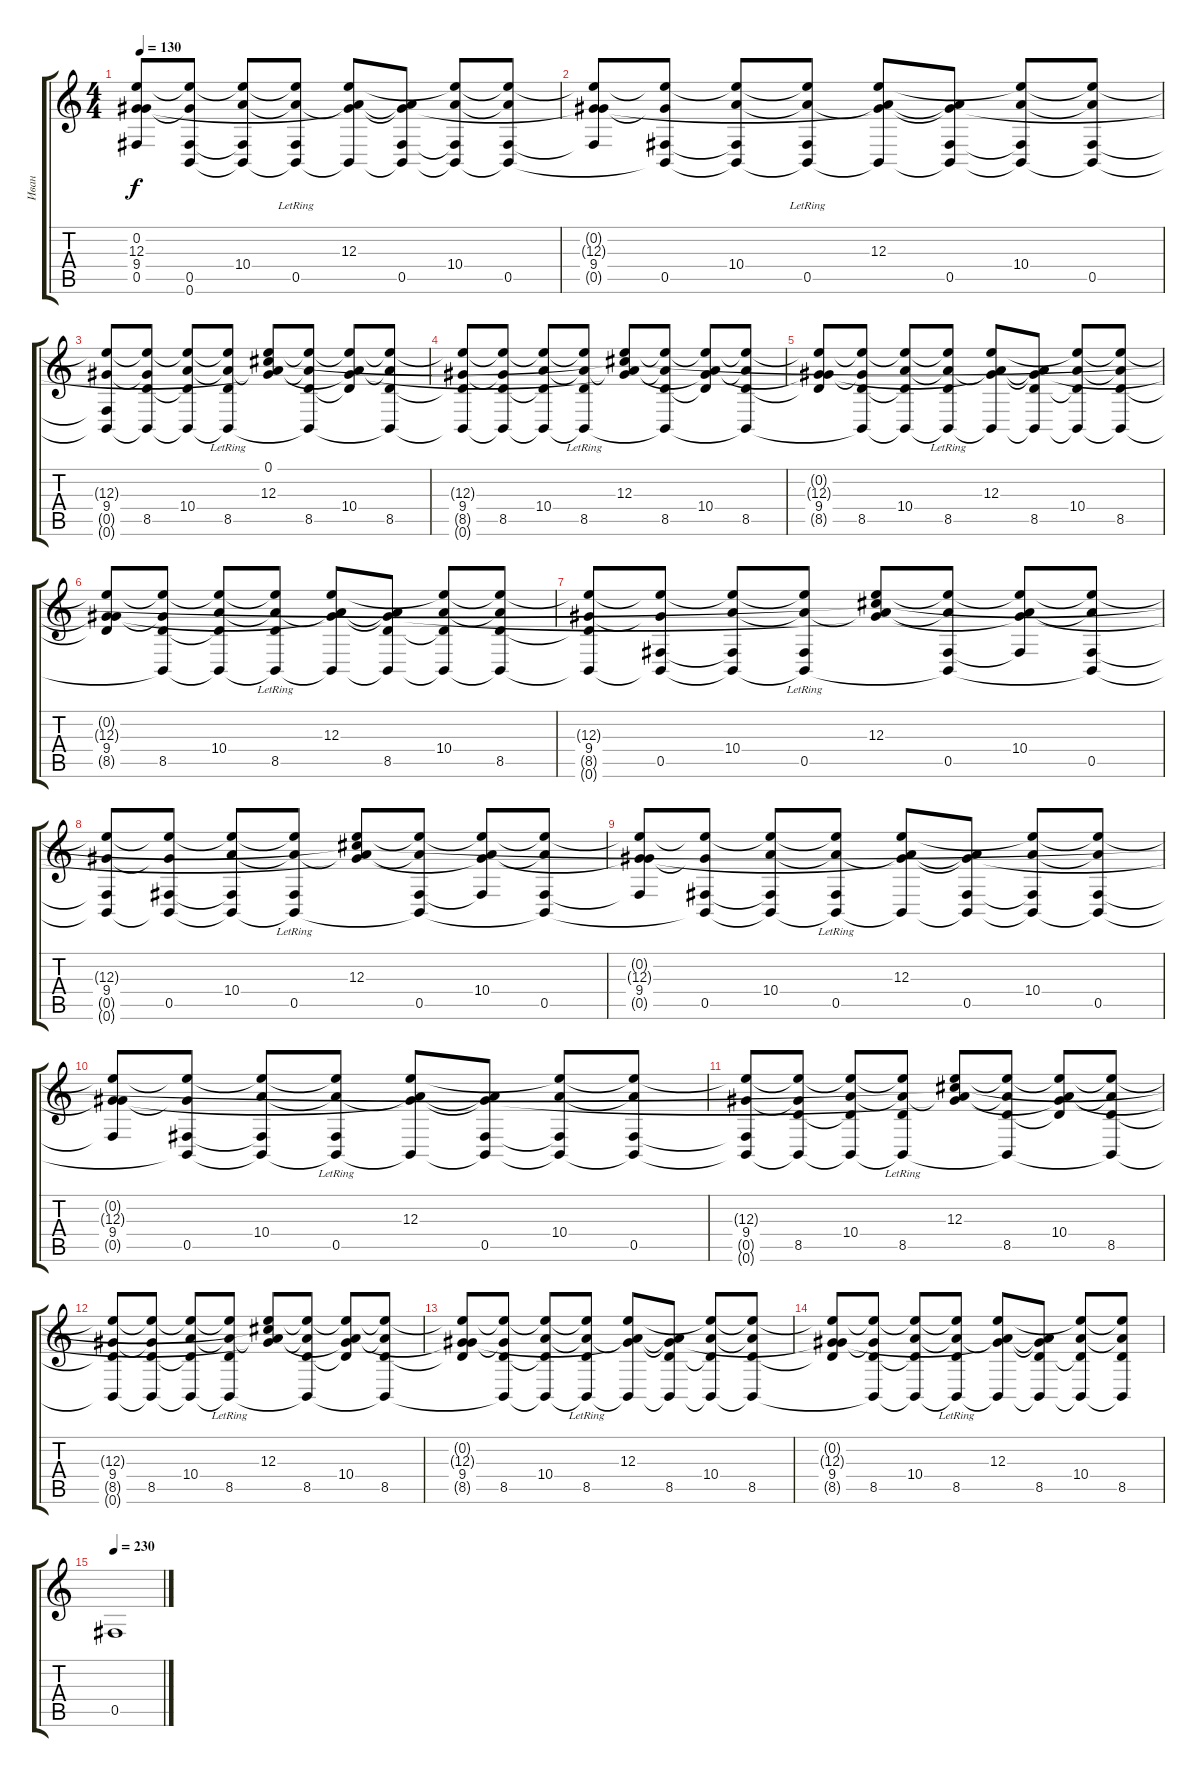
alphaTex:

\track ("Иван" "Иван") {instrument acousticguitarsteel}
\staff {score tabs}
\tuning (Db4 Ab3 E3 B2 Gb2 B1) {hide}
\ts (4 4)
\tempo 130
\clef g2
\ks c
(0.2{t} 12.3{t} 9.4 0.5{t}).8{dy f} (12.3{t} 9.4{t} 0.5 0.6{t}).8 (12.3{t} 10.4 0.5{t} 0.6{t}).8 (12.3{t} 10.4{t} 0.5{lr} 0.6{t}).8 (0.2{t} 12.3 10.4{t} 0.6{t}).8 (0.2{t} 10.4{t} 0.5 0.6{t}).8 (12.3{t} 10.4 0.5{t} 0.6{t}).8 (12.3{t} 10.4{t} 0.5 0.6{t}).8 |
(0.2{t} 12.3{t} 9.4 0.5{t}).8 (12.3{t} 9.4{t} 0.5 0.6{t}).8 (12.3{t} 10.4 0.5{t} 0.6{t}).8 (12.3{t} 10.4{t} 0.5{lr} 0.6{t}).8 (0.2{t} 12.3 10.4{t} 0.6{t}).8 (0.2{t} 10.4{t} 0.5 0.6{t}).8 (12.3{t} 10.4 0.5{t} 0.6{t}).8 (12.3{t} 10.4{t} 0.5 0.6{t}).8 |
(12.3{t} 9.4 0.5{t} 0.6{t}).8 (12.3{t} 9.4{t} 8.5 0.6{t}).8 (12.3{t} 10.4 8.5{t} 0.6{t}).8 (12.3{t} 10.4{t} 8.5{lr} 0.6{t}).8 (0.1{t} 0.2{t} 12.3 10.4{t}).8 (12.3{t} 10.4{t} 8.5 0.6{t}).8 (0.2{t} 12.3{t} 10.4 8.5{t}).8 (12.3{t} 10.4{t} 8.5 0.6{t}).8 |
(12.3{t} 9.4 8.5{t} 0.6{t}).8 (12.3{t} 9.4{t} 8.5 0.6{t}).8 (12.3{t} 10.4 8.5{t} 0.6{t}).8 (12.3{t} 10.4{t} 8.5{lr} 0.6{t}).8 (0.1{t} 0.2{t} 12.3 10.4{t}).8 (12.3{t} 10.4{t} 8.5 0.6{t}).8 (0.2{t} 12.3{t} 10.4 8.5{t}).8 (12.3{t} 10.4{t} 8.5 0.6{t}).8 |
(0.2{t} 12.3{t} 9.4 8.5{t}).8 (12.3{t} 9.4{t} 8.5 0.6{t}).8 (12.3{t} 10.4 8.5{t} 0.6{t}).8 (12.3{t} 10.4{t} 8.5{lr} 0.6{t}).8 (0.2{t} 12.3 10.4{t} 0.6{t}).8 (0.2{t} 10.4{t} 8.5 0.6{t}).8 (12.3{t} 10.4 8.5{t} 0.6{t}).8 (12.3{t} 10.4{t} 8.5 0.6{t}).8 |
(0.2{t} 12.3{t} 9.4 8.5{t}).8 (12.3{t} 9.4{t} 8.5 0.6{t}).8 (12.3{t} 10.4 8.5{t} 0.6{t}).8 (12.3{t} 10.4{t} 8.5{lr} 0.6{t}).8 (0.2{t} 12.3 10.4{t} 0.6{t}).8 (0.2{t} 10.4{t} 8.5 0.6{t}).8 (12.3{t} 10.4 8.5{t} 0.6{t}).8 (12.3{t} 10.4{t} 8.5 0.6{t}).8 |
(12.3{t} 9.4 8.5{t} 0.6{t}).8 (12.3{t} 9.4{t} 0.5 0.6{t}).8 (12.3{t} 10.4 0.5{t} 0.6{t}).8 (12.3{t} 10.4{t} 0.5{lr} 0.6{t}).8 (0.1{t} 0.2{t} 12.3 10.4{t}).8 (12.3{t} 10.4{t} 0.5 0.6{t}).8 (0.2{t} 12.3{t} 10.4 0.5{t}).8 (12.3{t} 10.4{t} 0.5 0.6{t}).8 |
(12.3{t} 9.4 0.5{t} 0.6{t}).8 (12.3{t} 9.4{t} 0.5 0.6{t}).8 (12.3{t} 10.4 0.5{t} 0.6{t}).8 (12.3{t} 10.4{t} 0.5{lr} 0.6{t}).8 (0.1{t} 0.2{t} 12.3 10.4{t}).8 (12.3{t} 10.4{t} 0.5 0.6{t}).8 (0.2{t} 12.3{t} 10.4 0.5{t}).8 (12.3{t} 10.4{t} 0.5 0.6{t}).8 |
(0.2{t} 12.3{t} 9.4 0.5{t}).8 (12.3{t} 9.4{t} 0.5 0.6{t}).8 (12.3{t} 10.4 0.5{t} 0.6{t}).8 (12.3{t} 10.4{t} 0.5{lr} 0.6{t}).8 (0.2{t} 12.3 10.4{t} 0.6{t}).8 (0.2{t} 10.4{t} 0.5 0.6{t}).8 (12.3{t} 10.4 0.5{t} 0.6{t}).8 (12.3{t} 10.4{t} 0.5 0.6{t}).8 |
(0.2{t} 12.3{t} 9.4 0.5{t}).8 (12.3{t} 9.4{t} 0.5 0.6{t}).8 (12.3{t} 10.4 0.5{t} 0.6{t}).8 (12.3{t} 10.4{t} 0.5{lr} 0.6{t}).8 (0.2{t} 12.3 10.4{t} 0.6{t}).8 (0.2{t} 10.4{t} 0.5 0.6{t}).8 (12.3{t} 10.4 0.5{t} 0.6{t}).8 (12.3{t} 10.4{t} 0.5 0.6{t}).8 |
(12.3{t} 9.4 0.5{t} 0.6{t}).8 (12.3{t} 9.4{t} 8.5 0.6{t}).8 (12.3{t} 10.4 8.5{t} 0.6{t}).8 (12.3{t} 10.4{t} 8.5{lr} 0.6{t}).8 (0.1{t} 0.2{t} 12.3 10.4{t}).8 (12.3{t} 10.4{t} 8.5 0.6{t}).8 (0.2{t} 12.3{t} 10.4 8.5{t}).8 (12.3{t} 10.4{t} 8.5 0.6{t}).8 |
(12.3{t} 9.4 8.5{t} 0.6{t}).8 (12.3{t} 9.4{t} 8.5 0.6{t}).8 (12.3{t} 10.4 8.5{t} 0.6{t}).8 (12.3{t} 10.4{t} 8.5{lr} 0.6{t}).8 (0.1{t} 0.2{t} 12.3 10.4{t}).8 (12.3{t} 10.4{t} 8.5 0.6{t}).8 (0.2{t} 12.3{t} 10.4 8.5{t}).8 (12.3{t} 10.4{t} 8.5 0.6{t}).8 |
(0.2{t} 12.3{t} 9.4 8.5{t}).8 (12.3{t} 9.4{t} 8.5 0.6{t}).8 (12.3{t} 10.4 8.5{t} 0.6{t}).8 (12.3{t} 10.4{t} 8.5{lr} 0.6{t}).8 (0.2{t} 12.3 10.4{t} 0.6{t}).8 (0.2{t} 10.4{t} 8.5 0.6{t}).8 (12.3{t} 10.4 8.5{t} 0.6{t}).8 (12.3{t} 10.4{t} 8.5 0.6{t}).8 |
(0.2{t} 12.3{t} 9.4 8.5{t}).8 (12.3{t} 9.4{t} 8.5 0.6{t}).8 (12.3{t} 10.4 8.5{t} 0.6{t}).8 (12.3{t} 10.4{t} 8.5{lr} 0.6{t}).8 (0.2{t} 12.3 10.4{t} 0.6{t}).8 (0.2{t} 10.4{t} 8.5 0.6{t}).8 (12.3{t} 10.4 8.5{t} 0.6{t}).8 (12.3{t} 10.4{t} 8.5 0.6{t}).8 |
\tempo 230
0.5.1
